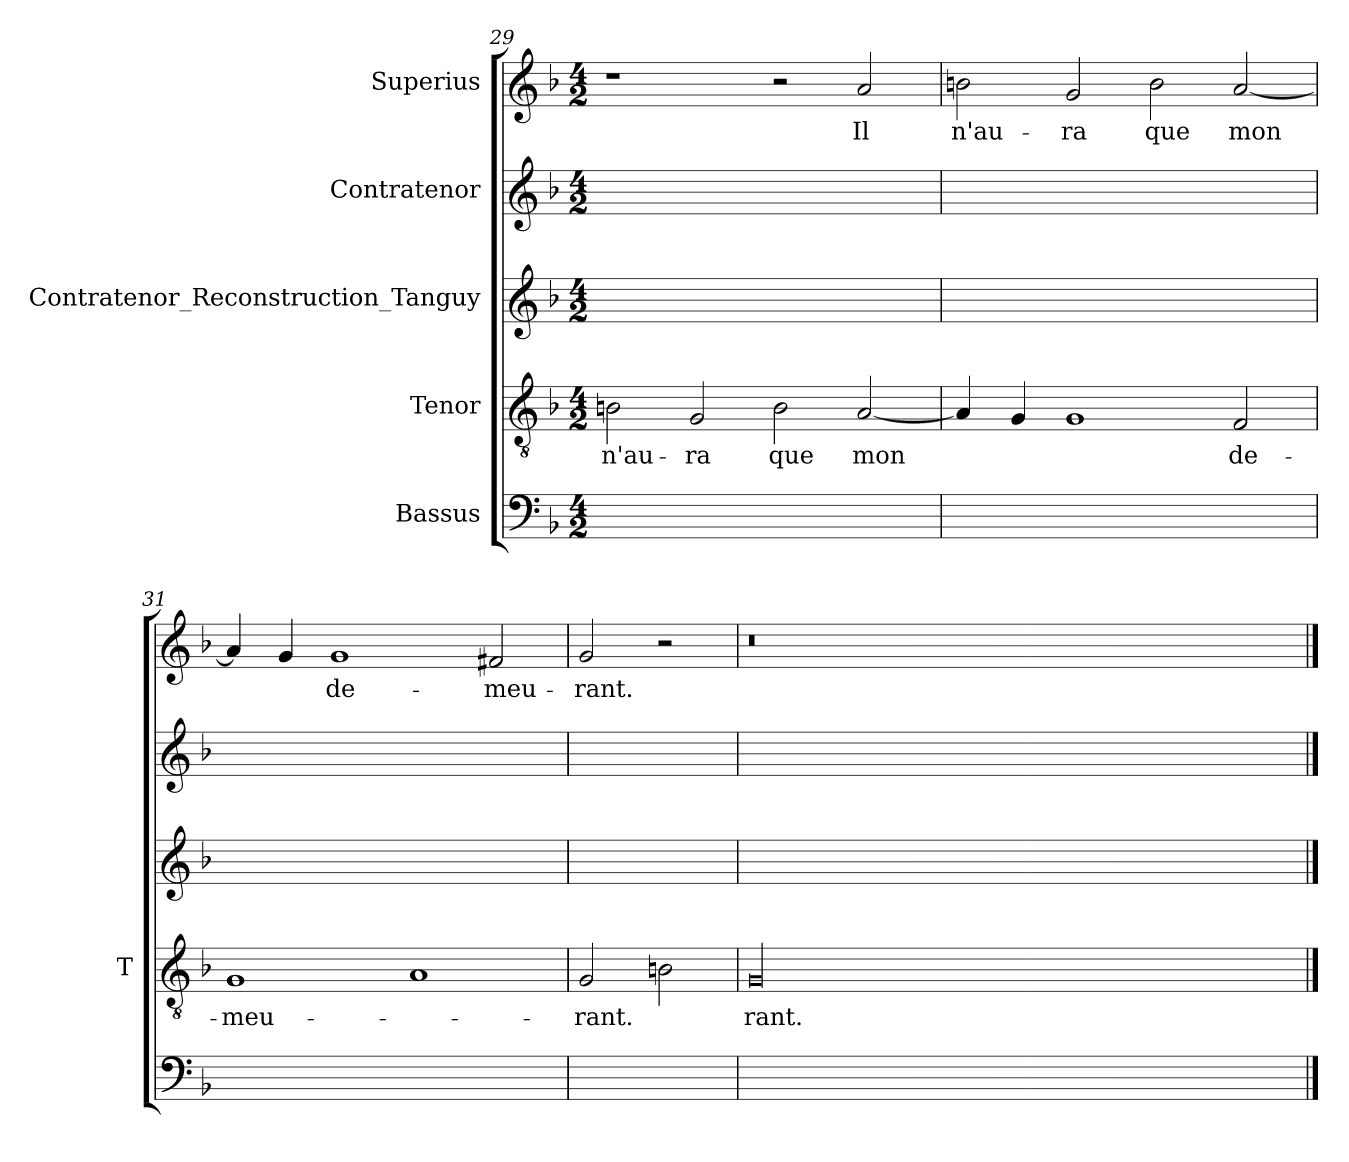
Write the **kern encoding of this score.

**kern	**kern	**text	**kern	**kern	**kern	**text
*part5	*part4	*part4	*part3	*part2	*part1	*part1
*staff5	*staff4	*staff4	*staff3	*staff2	*staff1	*staff1
*I"Bassus	*I"Tenor	*	*I"Contratenor_Reconstruction_Tanguy	*I"Contratenor	*I"Superius	*
*	*I'T	*	*	*	*	*
*clefF4	*clefGv2	*	*clefG2	*clefG2	*clefG2	*
*k[b-]	*k[b-]	*	*k[b-]	*k[b-]	*k[b-]	*
*M4/2	*M4/2	*	*M4/2	*M4/2	*M4/2	*
=29	=29	=29	=29	=29	=29	=29
0ryy	2B	n'au-	0ryy	0ryy	1r	.
.	2G	-ra	.	.	.	.
.	2B	-que	.	.	2r	.
.	[2A	-mon	.	.	2a	-Il
=30	=30	=30	=30	=30	=30	=30
0ryy	4A]	.	0ryy	0ryy	2b	n'au-
.	4G	.	.	.	.	.
.	1G	.	.	.	2g	-ra
.	.	.	.	.	2b	-que
.	2F	de-	.	.	[2a	-mon
=31	=31	=31	=31	=31	=31	=31
0ryy	1G	meu-	0ryy	0ryy	4a]	.
.	.	.	.	.	4g	.
.	.	.	.	.	1g	de-
.	1A	.	.	.	.	.
.	.	.	.	.	2f#X	meu-
=32	=32	=32	=32	=32	=32	=32
1ryy	2G	-rant.	1ryy	1ryy	2g	-rant.
.	2B	.	.	.	2r	.
=33	=33	=33	=33	=33	=33	=33
1ryy	00G	-rant.	1ryy	1ryy	0r	.
2%7ryy	.	.	2%7ryy	2%7ryy	.	.
.	.	.	.	.	1ryy	.
.	.	.	.	.	1.ryy	.
.	2ryy	.	.	.	.	.
==	==	==	==	==	==	==
*-	*-	*-	*-	*-	*-	*-
